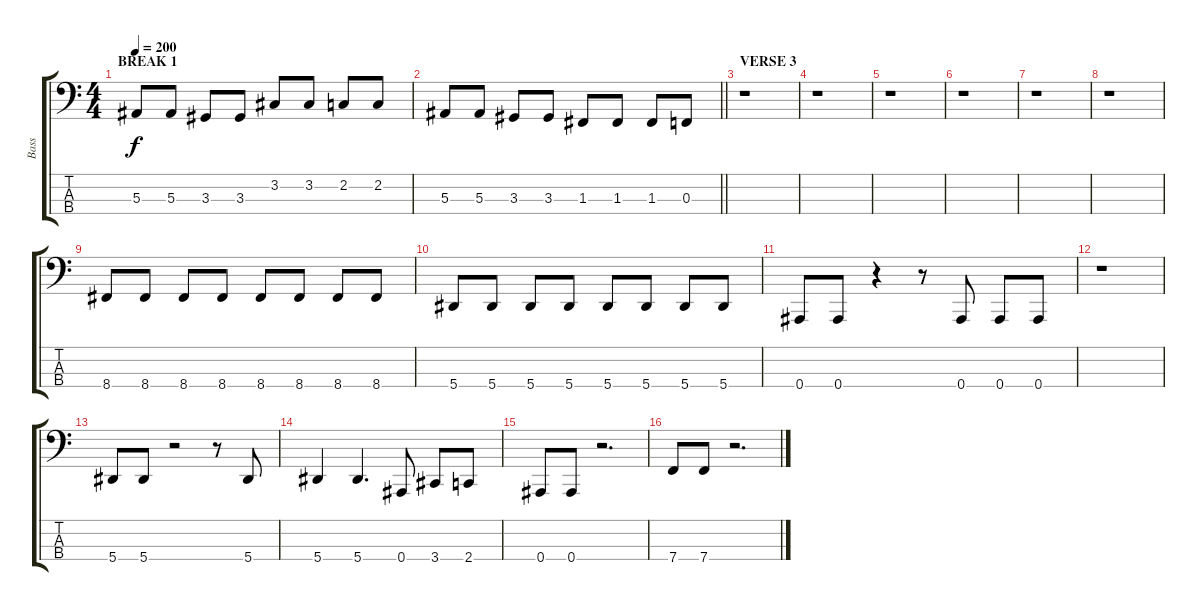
\track ("Bass" "Bass") {instrument electricbassfinger}
\staff {score tabs}
\tuning (Eb2 Bb1 F1 Bb0) {hide}
\ts (4 4)
\section ("" "BREAK 1")
\tempo 200
\clef f4
\ks c
5.3.8{dy f} 5.3.8 3.3.8 3.3.8 3.2.8 3.2.8 2.2.8 2.2.8 |
\barLineRight lightlight
5.3.8 5.3.8 3.3.8 3.3.8 1.3.8 1.3.8 1.3.8 0.3.8 |
\section ("" "VERSE 3")
r.1 |
r.1 |
r.1 |
r.1 |
r.1 |
r.1 |
8.4.8 8.4.8 8.4.8 8.4.8 8.4.8 8.4.8 8.4.8 8.4.8 |
5.4.8 5.4.8 5.4.8 5.4.8 5.4.8 5.4.8 5.4.8 5.4.8 |
0.4.8 0.4.8 r.4 r.8 0.4.8 0.4.8 0.4.8 |
r.1 |
5.4.8 5.4.8 r.2 r.8 5.4.8 |
5.4.4 5.4.4{d} 0.4.8 3.4.8 2.4.8 |
0.4.8 0.4.8 r.2{d} |
7.4.8 7.4.8 r.2{d}
